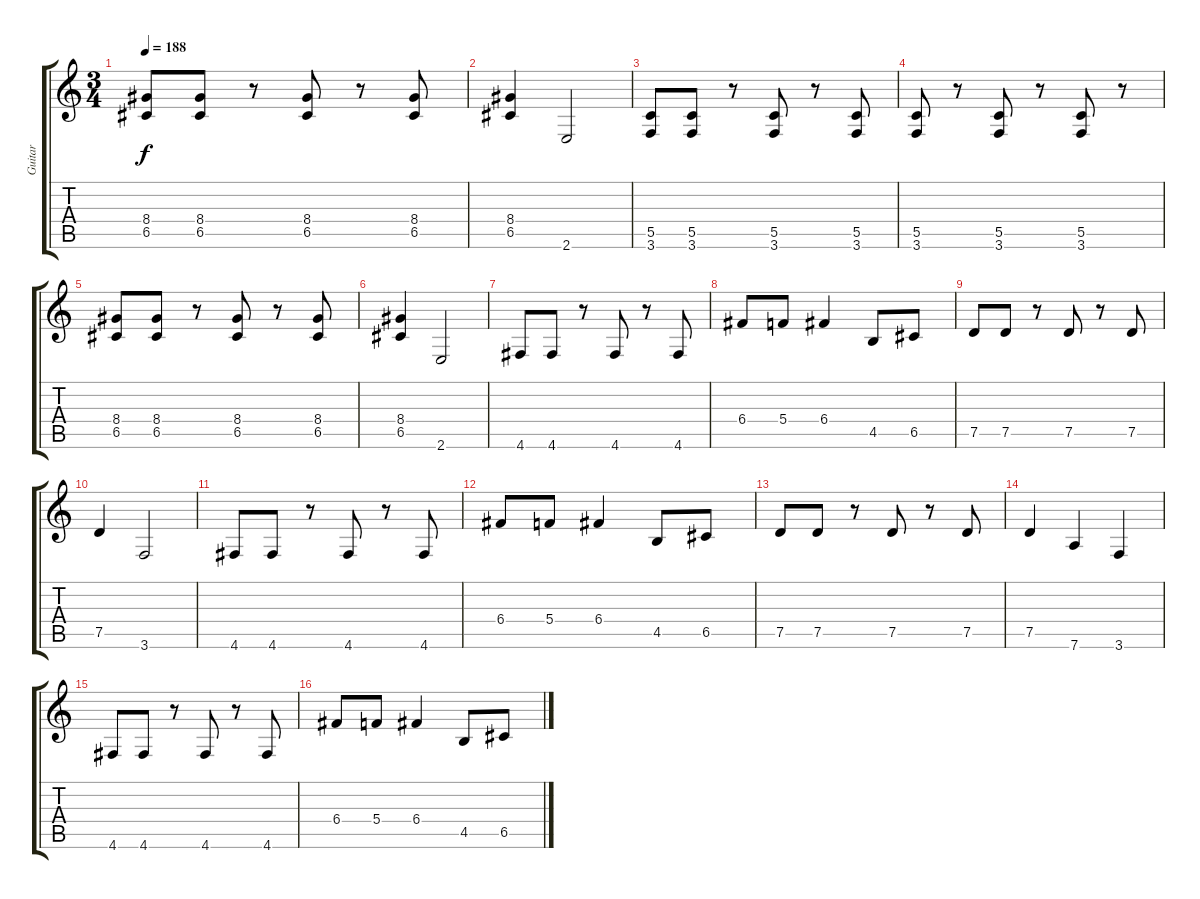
\track ("Guitar" "Guitar") {instrument distortionguitar}
\staff {score tabs}
\tuning (D4 A3 F3 C3 G2 D2) {hide}
\ts (3 4)
\tempo 188
\clef g2
\ks c
(8.4 6.5).8{dy f} (8.4 6.5).8 r.8 (8.4 6.5).8 r.8 (8.4 6.5).8 |
(8.4 6.5).4 2.6.2 |
(5.5 3.6).8 (5.5 3.6).8 r.8 (5.5 3.6).8 r.8 (5.5 3.6).8 |
(5.5 3.6).8 r.8 (5.5 3.6).8 r.8 (5.5 3.6).8 r.8 |
(8.4 6.5).8 (8.4 6.5).8 r.8 (8.4 6.5).8 r.8 (8.4 6.5).8 |
(8.4 6.5).4 2.6.2 |
4.6.8 4.6.8 r.8 4.6.8 r.8 4.6.8 |
6.4.8 5.4.8 6.4.4 4.5.8 6.5.8 |
7.5.8 7.5.8 r.8 7.5.8 r.8 7.5.8 |
7.5.4 3.6.2 |
4.6.8 4.6.8 r.8 4.6.8 r.8 4.6.8 |
6.4.8 5.4.8 6.4.4 4.5.8 6.5.8 |
7.5.8 7.5.8 r.8 7.5.8 r.8 7.5.8 |
7.5.4 7.6.4 3.6.4 |
4.6.8 4.6.8 r.8 4.6.8 r.8 4.6.8 |
6.4.8 5.4.8 6.4.4 4.5.8 6.5.8
